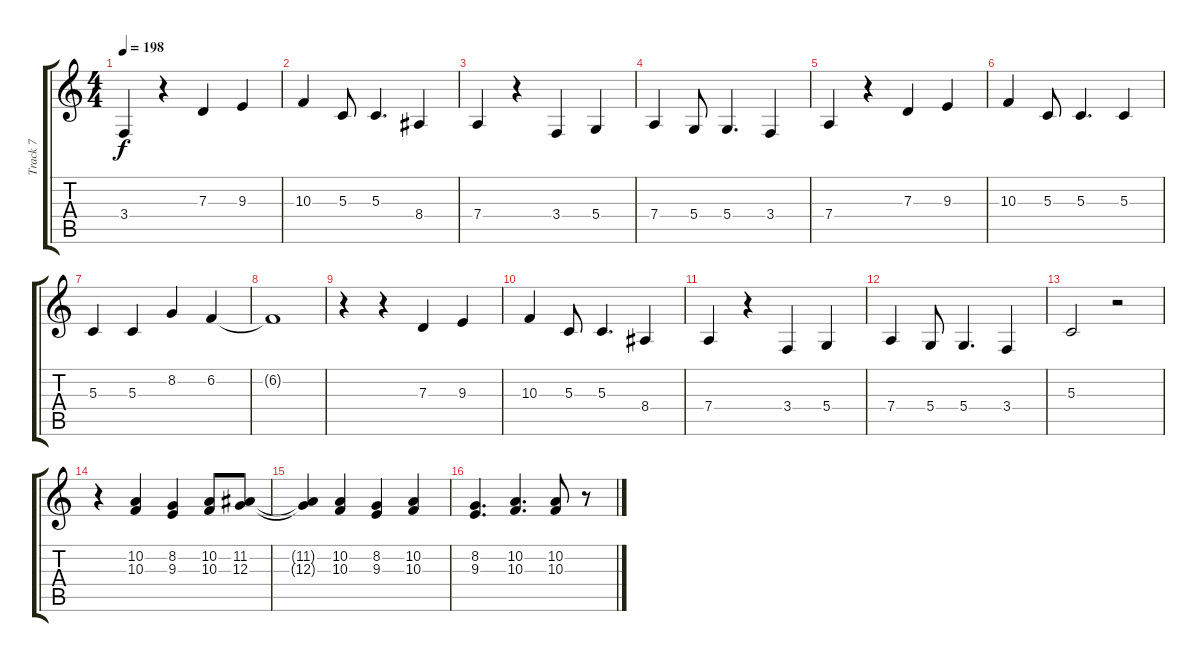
\track ("Track 7" "Track 7") {instrument brightacousticpiano}
\staff {score tabs}
\tuning (E4 B3 G3 D3 A2 E2) {hide}
\ts (4 4)
\tempo 198
\clef g2
\ks c
3.4{t}.4{dy f} r.4 7.3.4 9.3.4 |
10.3.4 5.3.8 5.3.4{d} 8.4.4 |
7.4.4 r.4 3.4.4 5.4.4 |
7.4.4 5.4.8 5.4.4{d} 3.4.4 |
7.4.4 r.4 7.3.4 9.3.4 |
10.3.4 5.3.8 5.3.4{d} 5.3.4 |
5.3.4 5.3.4 8.2.4 6.2.4 |
6.2{t}.1 |
r.4 r.4 7.3.4 9.3.4 |
10.3.4 5.3.8 5.3.4{d} 8.4.4 |
7.4.4 r.4 3.4.4 5.4.4 |
7.4.4 5.4.8 5.4.4{d} 3.4.4 |
5.3.2 r.2 |
r.4 (10.2 10.3).4 (8.2 9.3).4 (10.2 10.3).8 (11.2 12.3).8 |
(11.2{t} 12.3{t}).4 (10.2 10.3).4 (8.2 9.3).4 (10.2 10.3).4 |
(8.2 9.3).4{d} (10.2 10.3).4{d} (10.2 10.3).8 r.8
